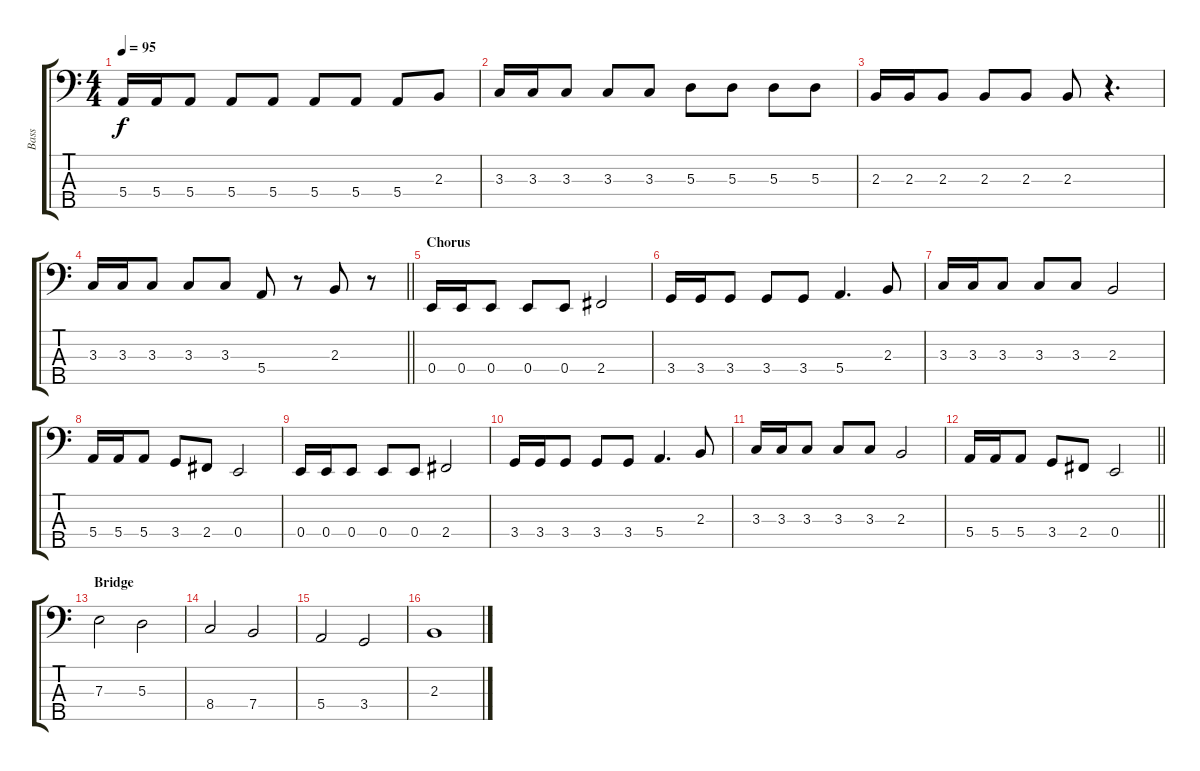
\track ("Bass" "Bass") {instrument electricbassfinger}
\staff {score tabs}
\tuning (G2 D2 A1 E1 B0) {hide}
\ts (4 4)
\tempo 95
\clef f4
\ks c
5.4.16{dy f} 5.4.16 5.4.8 5.4.8 5.4.8 5.4.8 5.4.8 5.4.8 2.3.8 |
3.3.16 3.3.16 3.3.8 3.3.8 3.3.8 5.3.8 5.3.8 5.3.8 5.3.8 |
2.3.16 2.3.16 2.3.8 2.3.8 2.3.8 2.3.8 r.4{d} |
\barLineRight lightlight
3.3.16 3.3.16 3.3.8 3.3.8 3.3.8 5.4.8 r.8 2.3.8 r.8 |
\section ("" "Chorus")
0.4.16 0.4.16 0.4.8 0.4.8 0.4.8 2.4.2 |
3.4.16 3.4.16 3.4.8 3.4.8 3.4.8 5.4.4{d} 2.3.8 |
3.3.16 3.3.16 3.3.8 3.3.8 3.3.8 2.3.2 |
5.4.16 5.4.16 5.4.8 3.4.8 2.4.8 0.4.2 |
0.4.16 0.4.16 0.4.8 0.4.8 0.4.8 2.4.2 |
3.4.16 3.4.16 3.4.8 3.4.8 3.4.8 5.4.4{d} 2.3.8 |
3.3.16 3.3.16 3.3.8 3.3.8 3.3.8 2.3.2 |
\barLineRight lightlight
5.4.16 5.4.16 5.4.8 3.4.8 2.4.8 0.4.2 |
\section ("" "Bridge")
7.3.2 5.3.2 |
8.4.2 7.4.2 |
5.4.2 3.4.2 |
2.3.1
